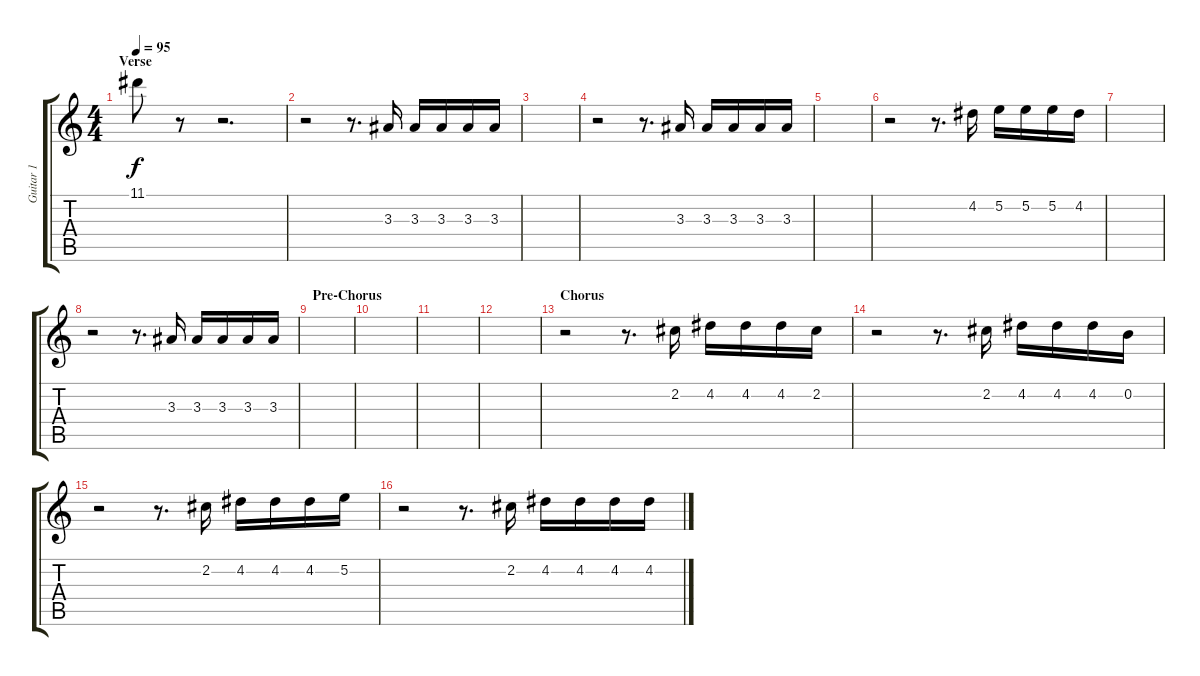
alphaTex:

\track ("Guitar 1" "Guitar 1") {instrument electricguitarclean}
\staff {score tabs}
\tuning (E4 B3 G3 D3 A2 E2) {hide}
\ts (4 4)
\section ("" "Verse")
\tempo 95
\clef g2
\ks c
11.1.8{dy f} r.8 r.2{d} |
r.2 r.8{d} 3.3.16 3.3.16 3.3.16 3.3.16 3.3.16 |
|
r.2 r.8{d} 3.3.16 3.3.16 3.3.16 3.3.16 3.3.16 |
|
r.2 r.8{d} 4.2.16 5.2.16 5.2.16 5.2.16 4.2.16 |
|
r.2 r.8{d} 3.3.16 3.3.16 3.3.16 3.3.16 3.3.16 |
\section ("" "Pre-Chorus")
|
|
|
|
\section ("" "Chorus")
r.2 r.8{d} 2.2.16 4.2.16 4.2.16 4.2.16 2.2.16 |
r.2 r.8{d} 2.2.16 4.2.16 4.2.16 4.2.16 0.2.16 |
r.2 r.8{d} 2.2.16 4.2.16 4.2.16 4.2.16 5.2.16 |
r.2 r.8{d} 2.2.16 4.2.16 4.2.16 4.2.16 4.2.16
